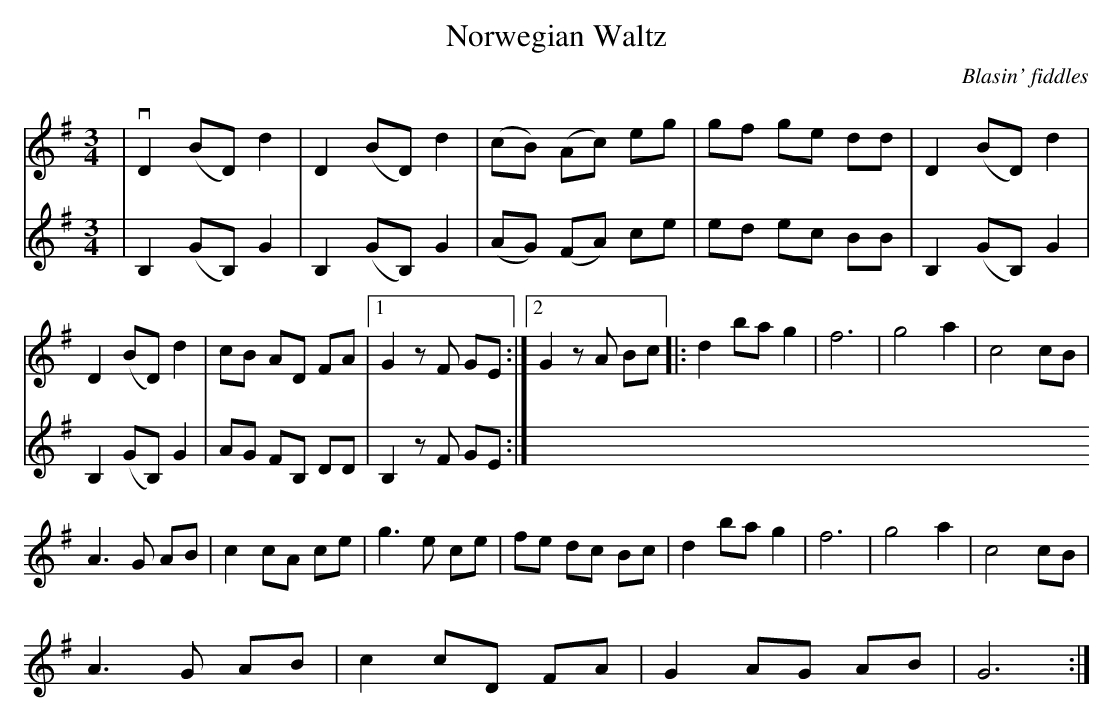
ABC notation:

X:1
T:Norwegian Waltz
C:Blasin' fiddles
M:3/4
L:1/8
K: G
V:1
|v D2 (BD) d2  |D2 (BD) d2| (cB) (Ac) eg| gf ge dd| D2 (BD) d2|
 D2 (BD) d2 | cB AD FA |1G2 zF GE:|2G2 zA Bc|:  d2 ba g2 | f6| g4 a2| c4 cB|
 A3 G AB| c2 cA ce |g3 e ce | fe dc Bc |d2 ba g2 | f6| g4 a2| c4 cB|
A3 G AB| c2 cD FA| G2 AG AB| G6:|]
V:2
|B,2 (GB,) G2|B,2 (GB,) G2|(AG) (FA) ce | ed ec BB | B,2 (GB,) G2|B,2 (GB,) G2|AG FB, DD | B,2 z F GE :|
